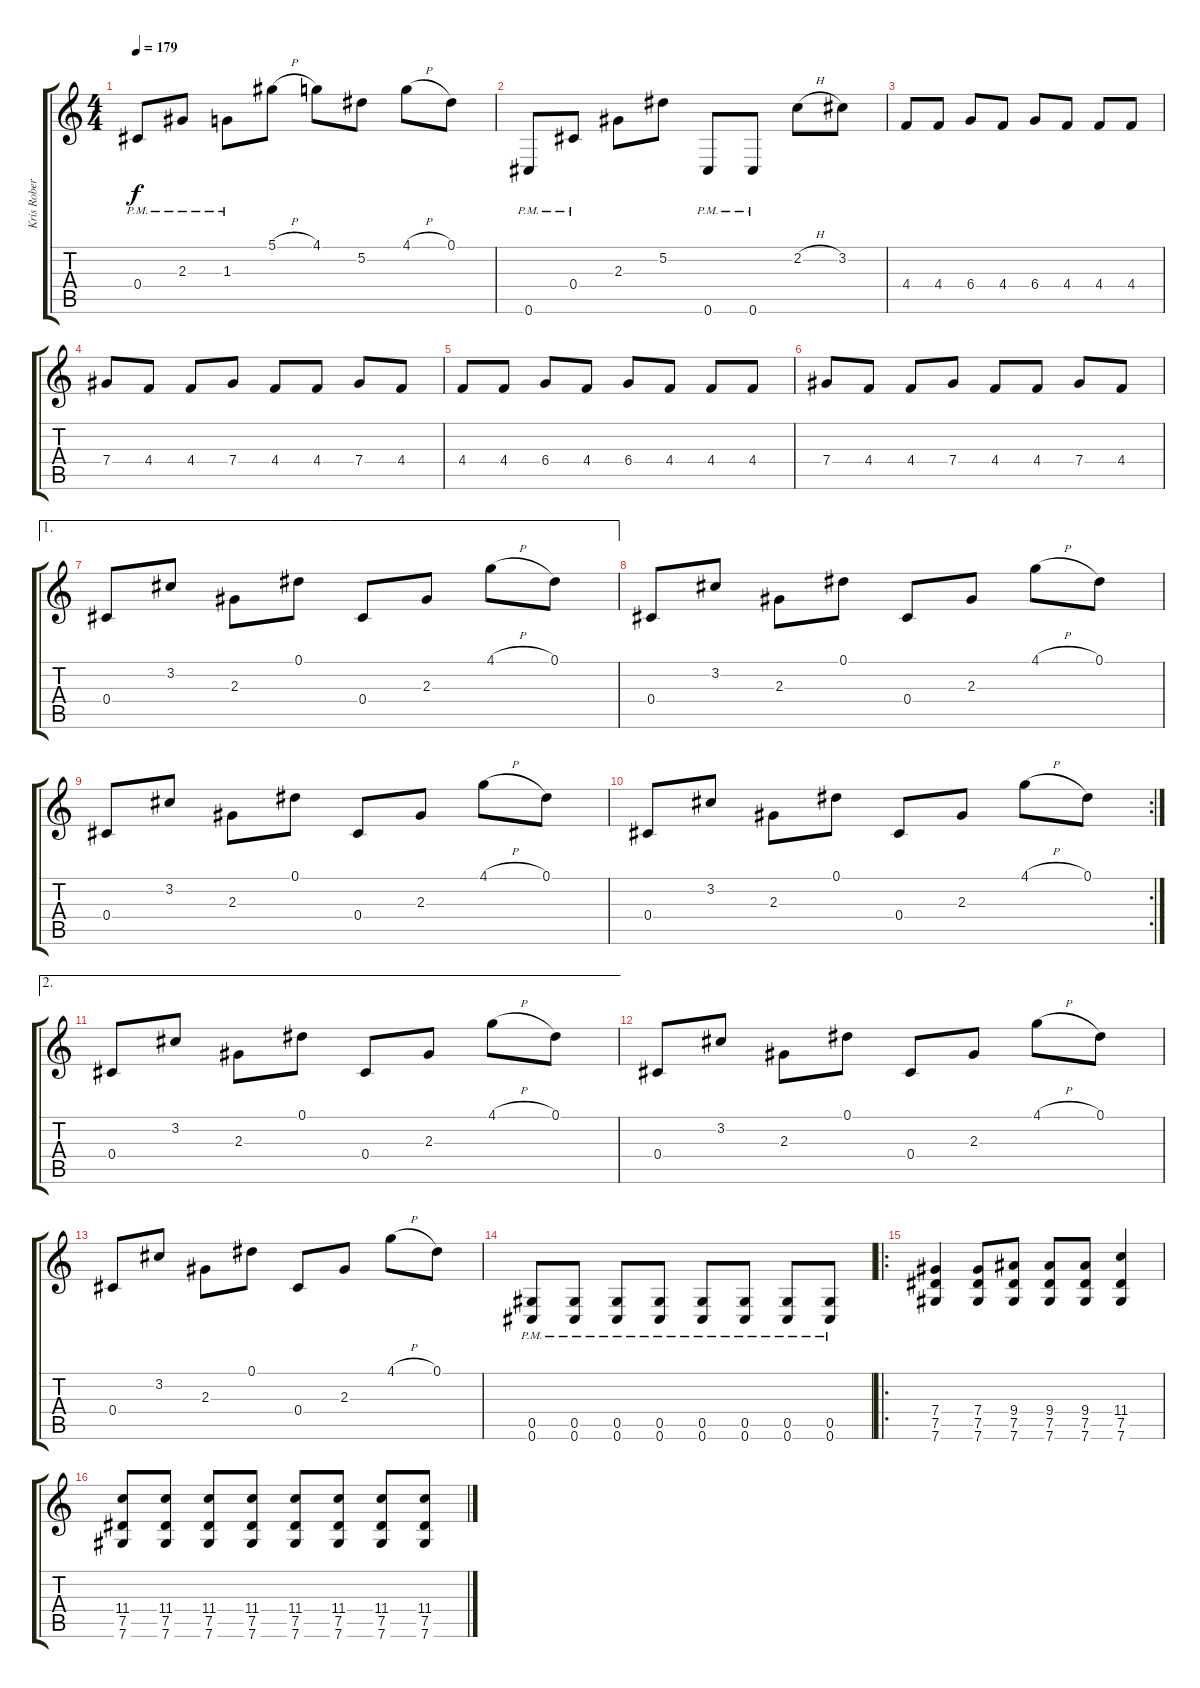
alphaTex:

\track ("Kris Roberts" "Kris Rober") {instrument overdrivenguitar}
\staff {score tabs}
\tuning (Eb4 Bb3 Gb3 Db3 Ab2 Db2) {hide}
\ts (4 4)
\tempo 179
\clef g2
\ks c
0.4{pm}.8{dy f} 2.3{pm}.8 1.3{pm}.8 5.1{h}.8 4.1.8 5.2.8 4.1{h}.8 0.1.8 |
0.6{pm}.8 0.4{pm}.8 2.3.8 5.2.8 0.6{pm}.8 0.6{pm}.8 2.2{h}.8 3.2.8 |
4.4.8 4.4.8 6.4.8 4.4.8 6.4.8 4.4.8 4.4.8 4.4.8 |
7.4.8 4.4.8 4.4.8 7.4.8 4.4.8 4.4.8 7.4.8 4.4.8 |
4.4.8 4.4.8 6.4.8 4.4.8 6.4.8 4.4.8 4.4.8 4.4.8 |
7.4.8 4.4.8 4.4.8 7.4.8 4.4.8 4.4.8 7.4.8 4.4.8 |
\ae 1
0.4.8 3.2.8 2.3.8 0.1.8 0.4.8 2.3.8 4.1{h}.8 0.1.8 |
0.4.8 3.2.8 2.3.8 0.1.8 0.4.8 2.3.8 4.1{h}.8 0.1.8 |
0.4.8 3.2.8 2.3.8 0.1.8 0.4.8 2.3.8 4.1{h}.8 0.1.8 |
\rc 2
0.4.8 3.2.8 2.3.8 0.1.8 0.4.8 2.3.8 4.1{h}.8 0.1.8 |
\ae 2
0.4.8 3.2.8 2.3.8 0.1.8 0.4.8 2.3.8 4.1{h}.8 0.1.8 |
0.4.8 3.2.8 2.3.8 0.1.8 0.4.8 2.3.8 4.1{h}.8 0.1.8 |
0.4.8 3.2.8 2.3.8 0.1.8 0.4.8 2.3.8 4.1{h}.8 0.1.8 |
(0.5{pm} 0.6{pm}).8 (0.5{pm} 0.6{pm}).8 (0.5{pm} 0.6{pm}).8 (0.5{pm} 0.6{pm}).8 (0.5{pm} 0.6{pm}).8 (0.5{pm} 0.6{pm}).8 (0.5{pm} 0.6{pm}).8 (0.5{pm} 0.6{pm}).8 |
\ro
(7.4 7.5 7.6).4 (7.4 7.5 7.6).8 (9.4 7.5 7.6).8 (9.4 7.5 7.6).8 (9.4 7.5 7.6).8 (11.4 7.5 7.6).4 |
(11.4 7.5 7.6).8 (11.4 7.5 7.6).8 (11.4 7.5 7.6).8 (11.4 7.5 7.6).8 (11.4 7.5 7.6).8 (11.4 7.5 7.6).8 (11.4 7.5 7.6).8 (11.4 7.5 7.6).8
